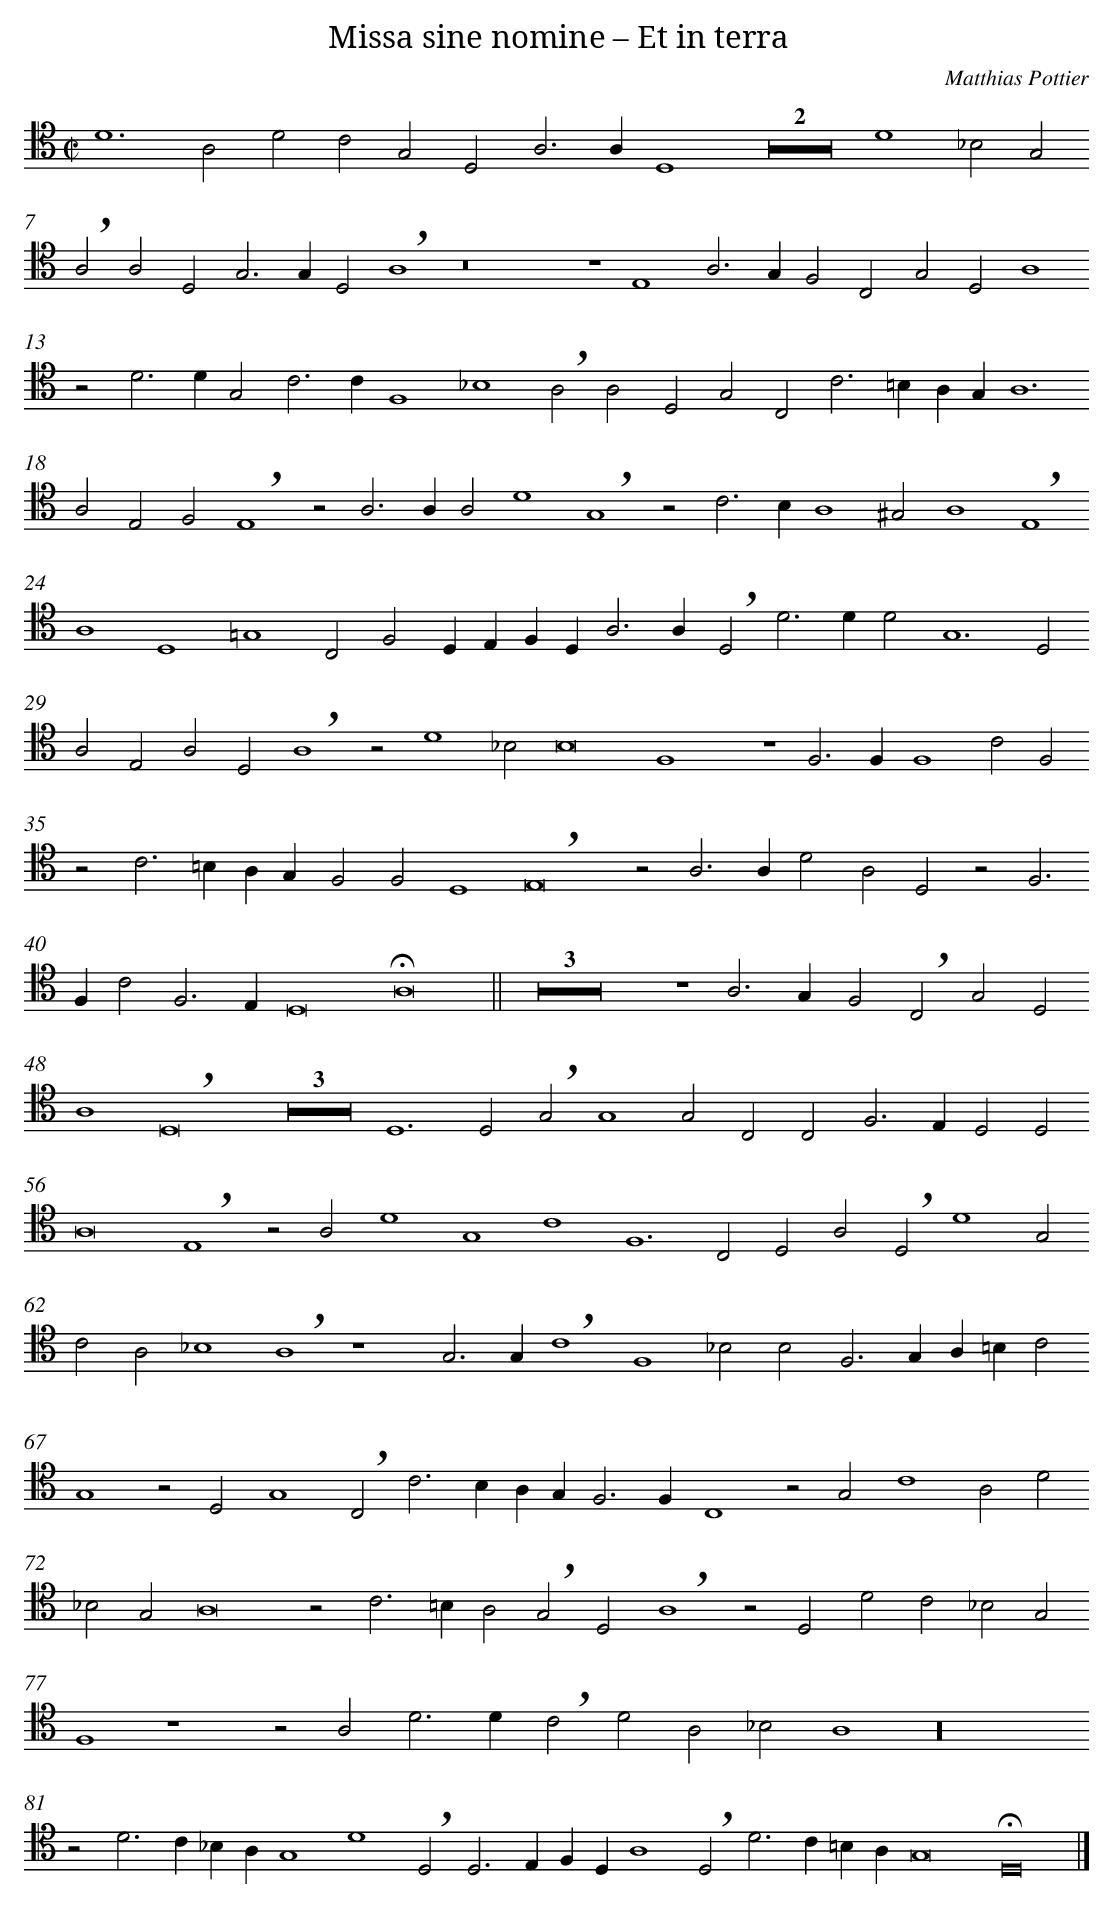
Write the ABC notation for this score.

X:1
T: Missa sine nomine – Et in terra
C: Matthias Pottier
L: 1/4
M: C|
K: C clef=tenor
D6A,2 [|]
D2C2G,2D,2 [|]
A,2>A,2D,4 [|]
Z2 [|]
D4_B,2G,2 [|]
!breath!A,2A,2D,2G,3 [|]
G,D,2!breath!A,4 [|]
z8 [|]
z4E,4 [|]
A,2>G,2F,2C,2 [|]
G,2D,2A,4 [|]
z2D2>D2G,2 [|]
C2>C2F,4 [|]
_B,4!breath!A,2A,2 [|]
D,2G,2C,2C3 [|]
=B,A,G,A,6 [|]
A,2E,2F,2 [|]
!breath!E,4z2A,3 [|]
A,A,2D4 [|]
!breath!G,4z2C3 [|]
B,A,4^G,2 [|]
A,4!breath!E,4 [|]
A,4D,4 [|]
=G,4C,2F,2 [|]
D,E,F,D,2<A,2A, [|]
!breath!D,2D2>D2D2 [|]
G,6D,2 [|]
A,2E,2A,2D,2 [|]
!breath!A,4z2D4 [|]
_B,2B,8 [|]
F,4 [|]
z4F,3F, [|]
F,4C2F,2 [|]
z2C2>=B,2A,G, [|]
F,2F,2D,4 [|]
!breath!E,8 [|]
z2A,2>A,2D2 [|]
A,2D,2z2F,3 [|]
F,C2F,3E, [|]
D,8 [|]
!fermata!A,8 ||
Z3 [|]
z4A,3G, [|]
F,2!breath!C,2G,2D,2 [|]
A,4!breath!D,8 [|]
Z3 [|]
D,6 [|]
D,2!breath!G,2G,4 [|]
G,2C,2C,2 [|]
F,2>E,2D,2D,2 [|]
A,8 [|]
!breath!E,4z2A,2 [|]
D4G,4 [|]
C4F,6 [|]
C,2D,2A,2 [|]
!breath!D,2D4G,2 [|]
C2A,2_B,4 [|]
!breath!A,4z4 [|]
G,2>G,2!breath!C4 [|]
F,4_B,2B,2 [|]
F,2>G,2A,=B,C2 [|]
G,4z2D,2 [|]
G,4!breath!C,2C3 [|]
B,A,G,2<F,2F, [|]
C,4z2G,2 [|]
C4A,2D2 [|]
_B,2G,2A,8 [|]
z2C3 [|]
=B,A,2!breath!G,2D,2 [|]
!breath!A,4z2D,2 [|]
D2C2_B,2G,2 [|]
F,4z4 [|]
z2A,2D3D [|]
!breath!C2D2A,2_B,2 [|]
A,4z16 [|]
 [|]
z2D3 [|]
C_B,A,G,4 [|]
D4!breath!D,2D,3 [|]
E,F,D,A,4 [|]
!breath!D,2D2>C2=B,A, [|]
G,8 [|]
!fermata!D,8 |]
